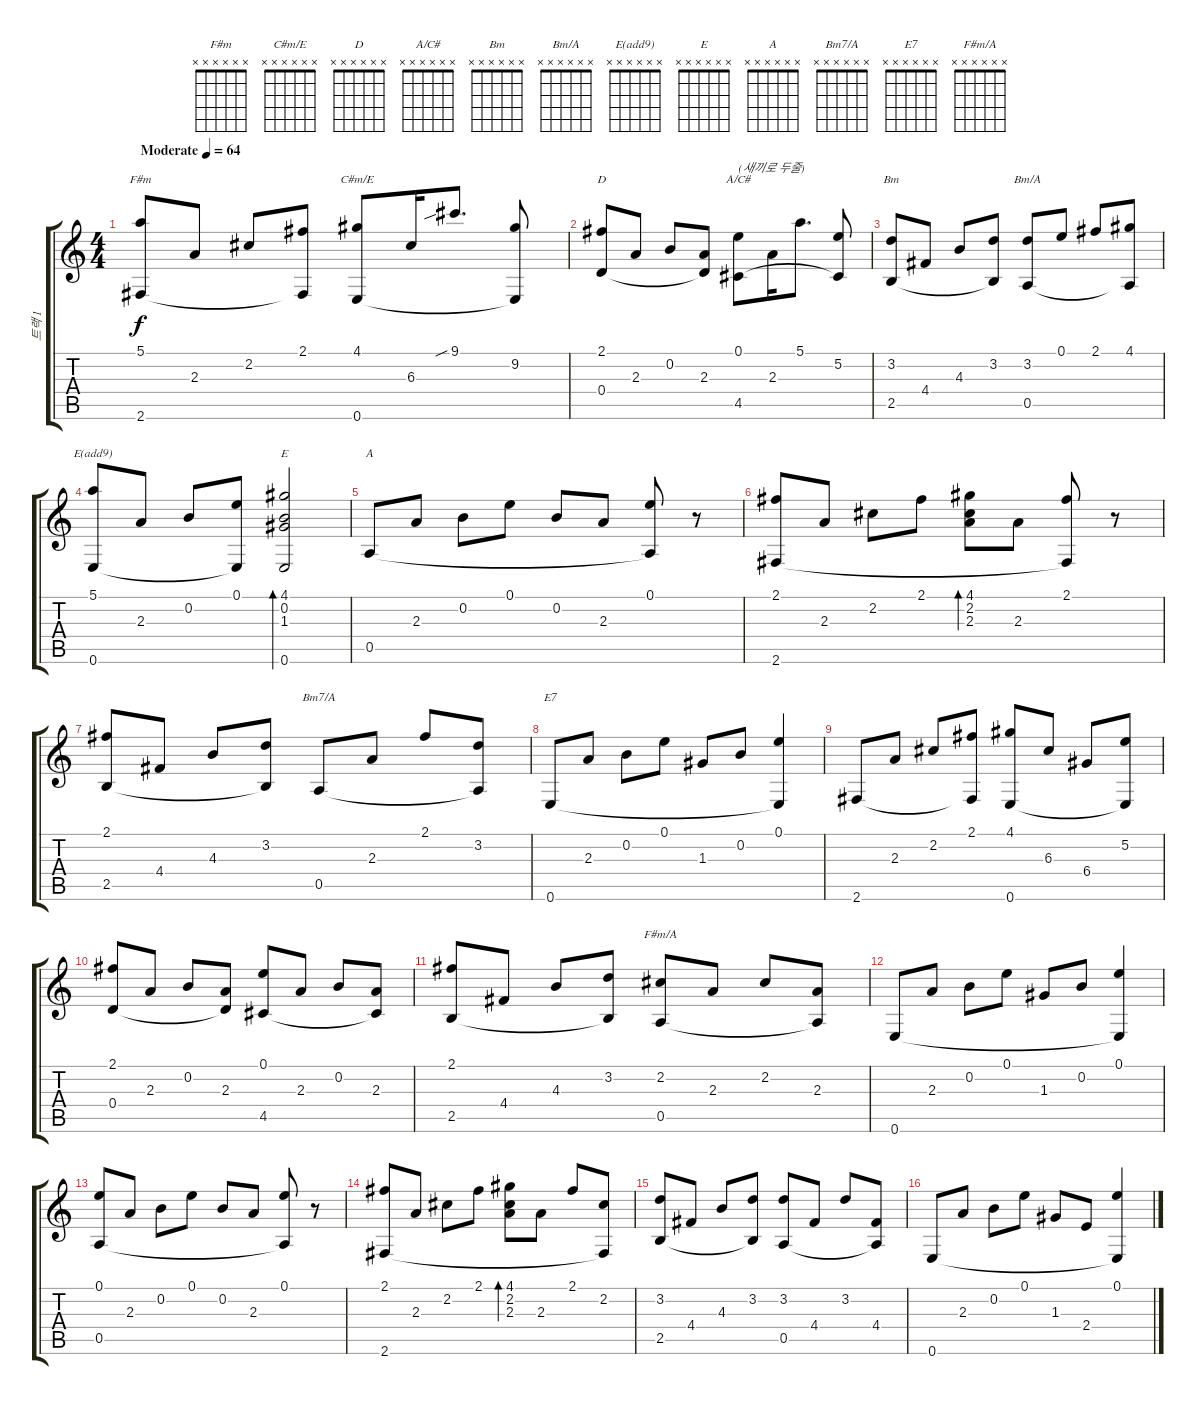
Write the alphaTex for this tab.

\track ("트랙 1" "트랙 1") {instrument acousticguitarsteel}
\staff {score tabs}
\tuning (E4 B3 G3 D3 A2 E2) {hide}
\chord ("F#m" x x x x x x)
\chord ("C#m/E" x x x x x x)
\chord ("D" x x x x x x)
\chord ("A/C#" x x x x x x)
\chord ("Bm" x x x x x x)
\chord ("Bm/A" x x x x x x)
\chord ("E(add9)" x x x x x x)
\chord ("E" x x x x x x)
\chord ("A" x x x x x x)
\chord ("Bm7/A" x x x x x x)
\chord ("E7" x x x x x x)
\chord ("F#m/A" x x x x x x)
\ts (4 4)
\tempo (64 "Moderate")
\clef g2
\ks c
(5.1 2.6).8{ch "F#m" dy f instrument acousticguitarsteel} 2.3.8 2.2.8 (2.1 2.6{t}).8 (4.1 0.6).8{ch "C#m/E"} 6.3.16 9.1{sib}.8{d} (9.2 0.6{t}).8 |
(2.1 0.4).8{ch "D"} 2.3.8 0.2.8 (2.3 0.4{t}).8 (0.1 4.5).8{ch "A/C#" txt "(새끼로 두줄)"} 2.3.16 5.1.8{d} (5.2 4.5{t}).8 |
(3.2 2.5).8{ch "Bm"} 4.4.8 4.3.8 (3.2 2.5{t}).8 (3.2 0.5).8{ch "Bm/A"} 0.1.8 2.1.8 (4.1 0.5{t}).8 |
(5.1 0.6).8{ch "E(add9)"} 2.3.8 0.2.8 (0.1 0.6{t}).8 (4.1 0.2 1.3 0.6).2{bd 120 ch "E"} |
0.5.8{ch "A"} 2.3.8 0.2.8 0.1.8 0.2.8 2.3.8 (0.1 0.5{t}).8 r.8 |
(2.1 2.6).8 2.3.8 2.2.8 2.1.8 (4.1 2.2 2.3).8{bd 240} 2.3.8 (2.1 2.6{t}).8 r.8 |
(2.1 2.5).8 4.4.8 4.3.8 (3.2 2.5{t}).8 0.5.8{ch "Bm7/A"} 2.3.8 2.1.8 (3.2 0.5{t}).8 |
0.6.8{ch "E7"} 2.3.8 0.2.8 0.1.8 1.3.8 0.2.8 (0.1 0.6{t}).4 |
2.6.8 2.3.8 2.2.8 (2.1 2.6{t}).8 (4.1 0.6).8 6.3.8 6.4.8 (5.2 0.6{t}).8 |
(2.1 0.4).8 2.3.8 0.2.8 (2.3 0.4{t}).8 (0.1 4.5).8 2.3.8 0.2.8 (2.3 4.5{t}).8 |
(2.1 2.5).8 4.4.8 4.3.8 (3.2 2.5{t}).8 (2.2 0.5).8{ch "F#m/A"} 2.3.8 2.2.8 (2.3 0.5{t}).8 |
0.6.8 2.3.8 0.2.8 0.1.8 1.3.8 0.2.8 (0.1 0.6{t}).4 |
(0.1 0.5).8 2.3.8 0.2.8 0.1.8 0.2.8 2.3.8 (0.1 0.5{t}).8 r.8 |
(2.1 2.6).8 2.3.8 2.2.8 2.1.8 (4.1 2.2 2.3).8{bd 240} 2.3.8 2.1.8 (2.2 2.6{t}).8 |
(3.2 2.5).8 4.4.8 4.3.8 (3.2 2.5{t}).8 (3.2 0.5).8 4.4.8 3.2.8 (4.4 0.5{t}).8 |
0.6.8 2.3.8 0.2.8 0.1.8 1.3.8 2.4.8 (0.1 0.6{t}).4
